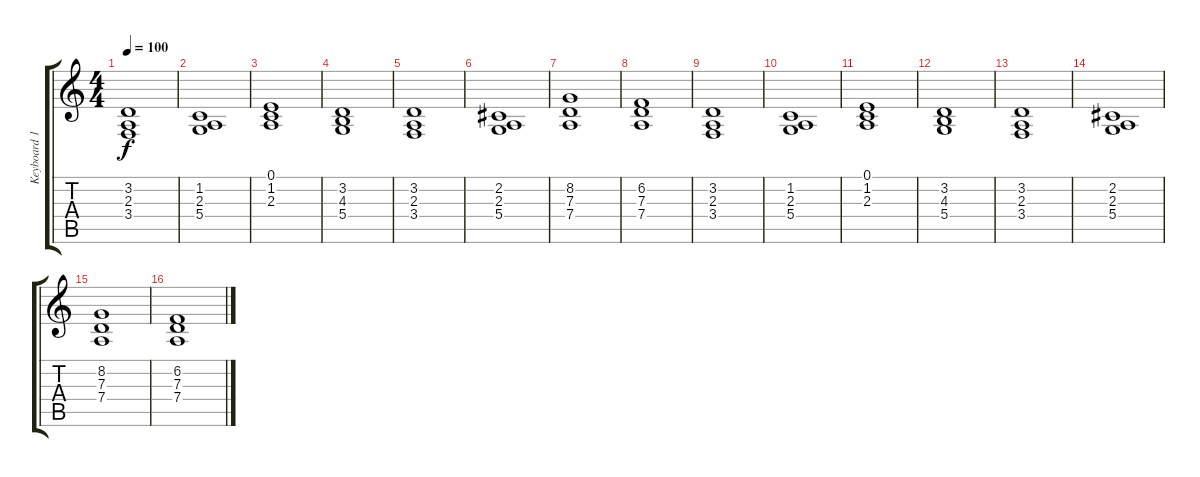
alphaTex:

\track ("Keyboard 1" "Keyboard 1") {instrument fx4atmosphere}
\staff {score tabs}
\tuning (E4 B3 G3 D3 A2 E2) {hide}
\ts (4 4)
\tempo 100
\clef g2
\ks c
(3.2 2.3 3.4).1{dy f} |
(1.2 2.3 5.4).1 |
(0.1 1.2 2.3).1 |
(3.2 4.3 5.4).1 |
(3.2 2.3 3.4).1 |
(2.2 2.3 5.4).1 |
(8.2 7.3 7.4).1 |
(6.2 7.3 7.4).1 |
(3.2 2.3 3.4).1 |
(1.2 2.3 5.4).1 |
(0.1 1.2 2.3).1 |
(3.2 4.3 5.4).1 |
(3.2 2.3 3.4).1 |
(2.2 2.3 5.4).1 |
(8.2 7.3 7.4).1 |
(6.2 7.3 7.4).1
